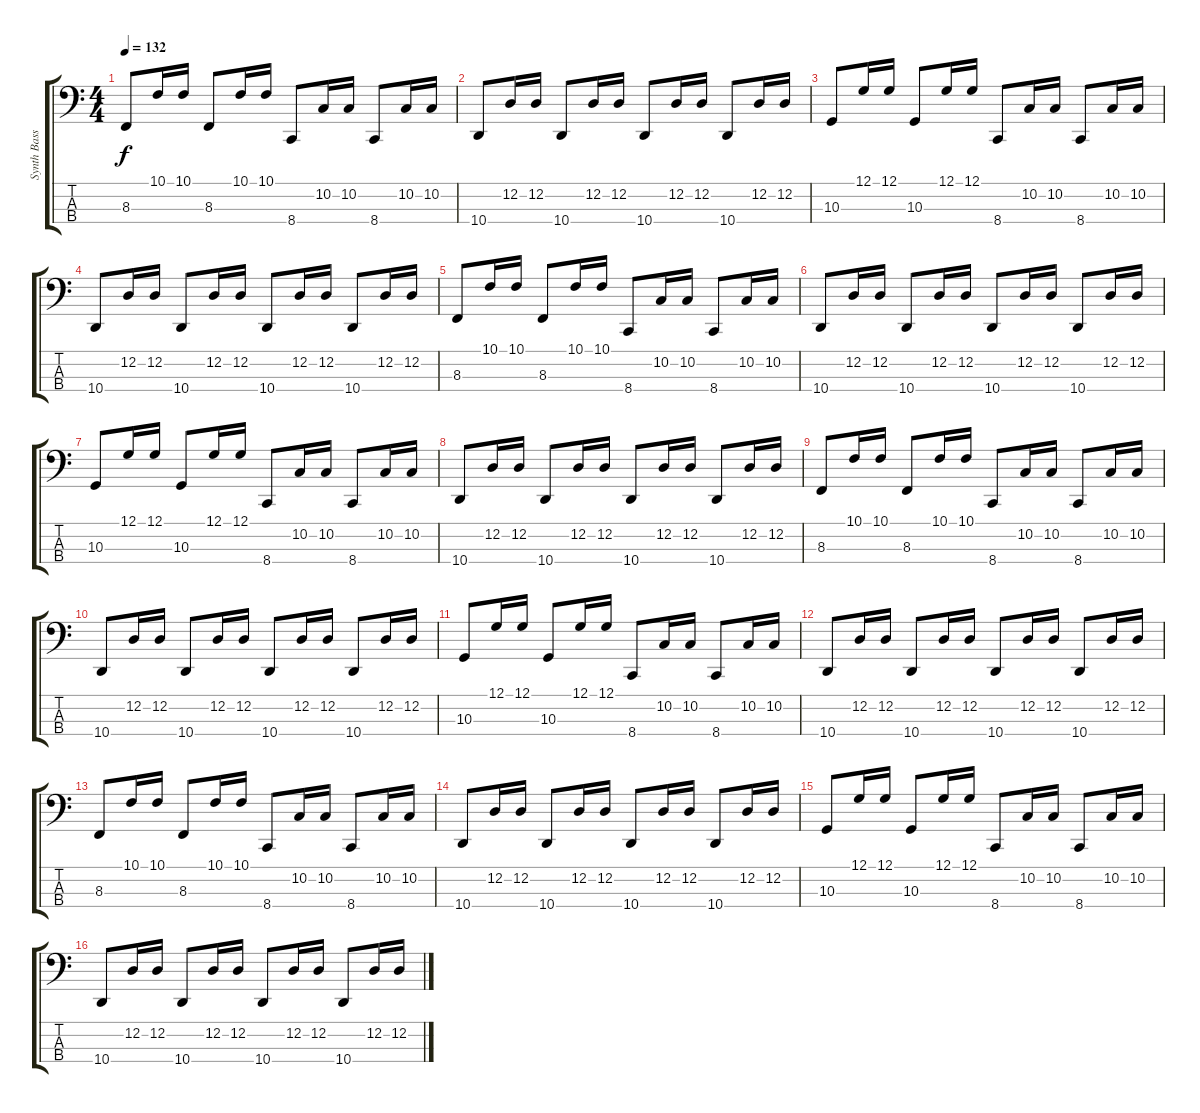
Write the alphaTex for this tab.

\track ("Synth Bass" "Synth Bass") {instrument lead2sawtooth}
\staff {score tabs}
\tuning (G2 D2 A1 E1) {hide}
\ts (4 4)
\tempo 132
\clef f4
\ks c
8.3.8{dy f} 10.1.16 10.1.16 8.3.8 10.1.16 10.1.16 8.4.8 10.2.16 10.2.16 8.4.8 10.2.16 10.2.16 |
10.4.8 12.2.16 12.2.16 10.4.8 12.2.16 12.2.16 10.4.8 12.2.16 12.2.16 10.4.8 12.2.16 12.2.16 |
10.3.8 12.1.16 12.1.16 10.3.8 12.1.16 12.1.16 8.4.8 10.2.16 10.2.16 8.4.8 10.2.16 10.2.16 |
10.4.8 12.2.16 12.2.16 10.4.8 12.2.16 12.2.16 10.4.8 12.2.16 12.2.16 10.4.8 12.2.16 12.2.16 |
8.3.8 10.1.16 10.1.16 8.3.8 10.1.16 10.1.16 8.4.8 10.2.16 10.2.16 8.4.8 10.2.16 10.2.16 |
10.4.8 12.2.16 12.2.16 10.4.8 12.2.16 12.2.16 10.4.8 12.2.16 12.2.16 10.4.8 12.2.16 12.2.16 |
10.3.8 12.1.16 12.1.16 10.3.8 12.1.16 12.1.16 8.4.8 10.2.16 10.2.16 8.4.8 10.2.16 10.2.16 |
10.4.8 12.2.16 12.2.16 10.4.8 12.2.16 12.2.16 10.4.8 12.2.16 12.2.16 10.4.8 12.2.16 12.2.16 |
8.3.8 10.1.16 10.1.16 8.3.8 10.1.16 10.1.16 8.4.8 10.2.16 10.2.16 8.4.8 10.2.16 10.2.16 |
10.4.8 12.2.16 12.2.16 10.4.8 12.2.16 12.2.16 10.4.8 12.2.16 12.2.16 10.4.8 12.2.16 12.2.16 |
10.3.8 12.1.16 12.1.16 10.3.8 12.1.16 12.1.16 8.4.8 10.2.16 10.2.16 8.4.8 10.2.16 10.2.16 |
10.4.8 12.2.16 12.2.16 10.4.8 12.2.16 12.2.16 10.4.8 12.2.16 12.2.16 10.4.8 12.2.16 12.2.16 |
8.3.8 10.1.16 10.1.16 8.3.8 10.1.16 10.1.16 8.4.8 10.2.16 10.2.16 8.4.8 10.2.16 10.2.16 |
10.4.8 12.2.16 12.2.16 10.4.8 12.2.16 12.2.16 10.4.8 12.2.16 12.2.16 10.4.8 12.2.16 12.2.16 |
10.3.8 12.1.16 12.1.16 10.3.8 12.1.16 12.1.16 8.4.8 10.2.16 10.2.16 8.4.8 10.2.16 10.2.16 |
10.4.8 12.2.16 12.2.16 10.4.8 12.2.16 12.2.16 10.4.8 12.2.16 12.2.16 10.4.8 12.2.16 12.2.16
